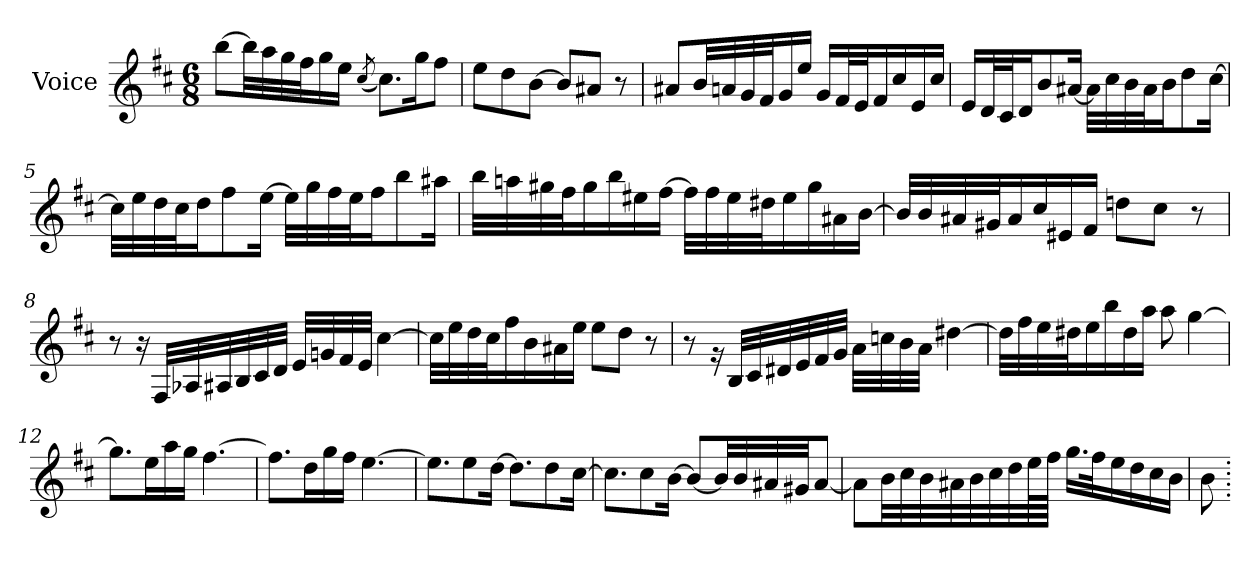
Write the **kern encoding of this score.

**kern
*part1
*staff1
*I"Voice
*I'V
*clefG2
*k[f#c#]
*M6/8
*MM40
=1
[8bb\L
32bb\LL]
32aa\
32gg\
32ff#\J
16gg\
16ee\JJ
(<8qcc#/
8.cc#\L)
16gg\K
8ff#\J
=2
8ee\L
8dd\
[8b\J
8b/L]
8a#X/J
8r
=3
8a#X/L
32b/LL
32an/
32g/
32f#/J
16g/
16ee/JJ
16g/LL
32f#/L
32e/J
16f#/
16cc#/
16e/
16cc#/JJ
!!LO:LB:g=z
=4
16e/LL
32d/L
32c#/J
16d/J
8b/
[16a#X/Jk
32a#\LLL]
32cc#\
32b\
32a#\J
16b\J
8dd\
[16cc#\Jk
=5
32cc#\LLL]
32ee\
32dd\
32cc#\J
16dd\J
8ff#\
[16ee\Jk
32ee\LLL]
32gg\
32ff#\
32ee\J
16ff#\J
8bb\
16aa#X\Jk
!!LO:LB:g=z
=6
32bb\LLL
32aan\
32gg#X\
32ff#\J
16gg#\
16bb\
16ee#X\
[16ff#\JJ
32ff#\LLL]
32ff#\
32ee#\
32dd#X\J
16ee#\
16gg#\
16a#X\
[16b\JJ
!!LO:LB:g=z
=7
32b/LLL]
32b/
32a#X/
32g#X/J
16a#/
16cc#/
16e#X/
16f#/JJ
8ddn\L
8cc#\J
8r
=8
8r
16r
32F#/LLL
32A-Xi/
32A#X/
32B/
32c#/
32d/JJJ
32e/LLL
32gn/
32f#/
32e/JJJ
[4cc#\
=9
32cc#\LLL]
32ee\
32dd\
32cc#\J
16ff#\
16b\
16a#X\
16ee\JJ
8ee\L
8dd\J
8r
!!LO:LB:g=z
=10
8r
16rg
32B/LLL
32c#/
32d#X/
32e/
32f#/
32g/JJJ
32a\LLL
32ccn\
32b\
32a\JJJ
[4dd#X\
=11
32dd#\LLL]
32ff#\
32ee\
32dd#X\J
16ee\
16bb\
16dd#\
16aa\JJ
8aa\
[4gg\
=12
8.gg\L]
16ee\L
16aa\
16gg\JJ
[4.ff#\
=13
8.ff#\L]
16dd\L
16gg\
16ff#\JJ
[4.ee\
!!LO:LB:g=z
=14
8.ee\L]
8ee\
[16dd\Jk
8.dd\L]
8dd\
[16cc#\Jk
=15
8.cc#\L]
8cc#\
[16b\Jk
8b/L_
32b/LL]
32b/
32a#X/
32g#X/JJ
[8a#/J
=16
8a#\L]
32b\LL
32cc#\
32b\
32a#X\
32b\
32cc#\
32dd\
64ee\L
64ff#\JJJJ
16.gg\LL
32ff#\K
16ee\
16dd\
16cc#\
16b\JJ
=17
8b\
=.
*-
